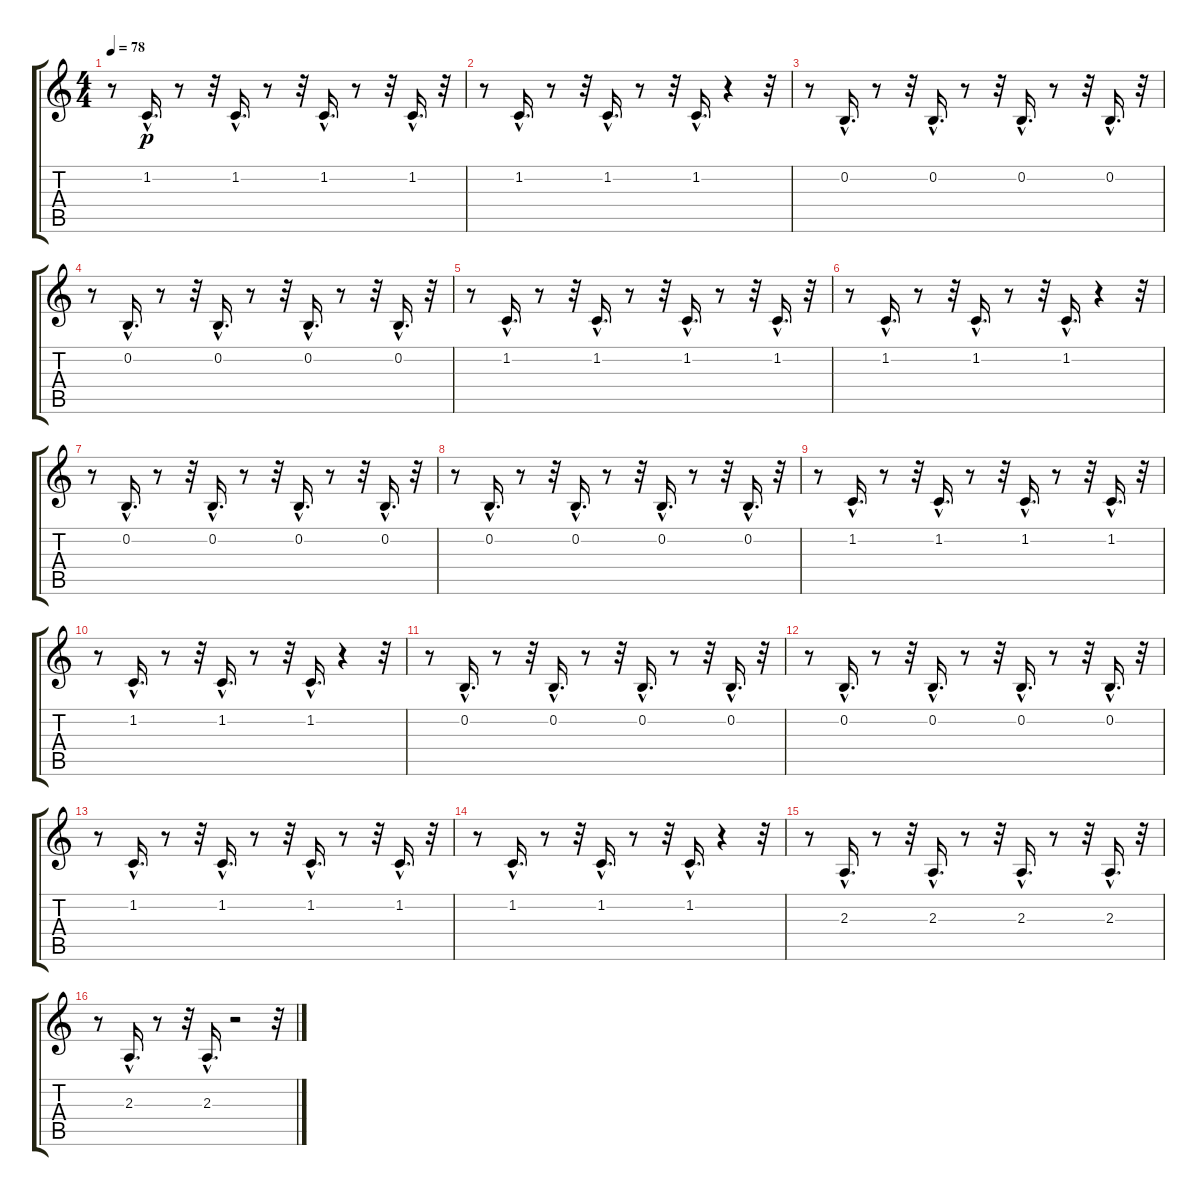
\track "" {instrument acousticgrandpiano}
\staff {score tabs}
\tuning (E4 B3 G3 D3 A2 E2) {hide}
\ts (4 4)
\tempo 78
\clef g2
\ks c
r.8{dy p} 1.2{hac}.16{d} r.8 r.32 1.2{hac}.16{d} r.8 r.32 1.2{hac}.16{d} r.8 r.32 1.2{hac}.16{d} r.32 |
r.8 1.2{hac}.16{d} r.8 r.32 1.2{hac}.16{d} r.8 r.32 1.2{hac}.16{d} r.4 r.32 |
r.8 0.2{hac}.16{d} r.8 r.32 0.2{hac}.16{d} r.8 r.32 0.2{hac}.16{d} r.8 r.32 0.2{hac}.16{d} r.32 |
r.8 0.2{hac}.16{d} r.8 r.32 0.2{hac}.16{d} r.8 r.32 0.2{hac}.16{d} r.8 r.32 0.2{hac}.16{d} r.32 |
r.8 1.2{hac}.16{d} r.8 r.32 1.2{hac}.16{d} r.8 r.32 1.2{hac}.16{d} r.8 r.32 1.2{hac}.16{d} r.32 |
r.8 1.2{hac}.16{d} r.8 r.32 1.2{hac}.16{d} r.8 r.32 1.2{hac}.16{d} r.4 r.32 |
r.8 0.2{hac}.16{d} r.8 r.32 0.2{hac}.16{d} r.8 r.32 0.2{hac}.16{d} r.8 r.32 0.2{hac}.16{d} r.32 |
r.8 0.2{hac}.16{d} r.8 r.32 0.2{hac}.16{d} r.8 r.32 0.2{hac}.16{d} r.8 r.32 0.2{hac}.16{d} r.32 |
r.8 1.2{hac}.16{d} r.8 r.32 1.2{hac}.16{d} r.8 r.32 1.2{hac}.16{d} r.8 r.32 1.2{hac}.16{d} r.32 |
r.8 1.2{hac}.16{d} r.8 r.32 1.2{hac}.16{d} r.8 r.32 1.2{hac}.16{d} r.4 r.32 |
r.8 0.2{hac}.16{d} r.8 r.32 0.2{hac}.16{d} r.8 r.32 0.2{hac}.16{d} r.8 r.32 0.2{hac}.16{d} r.32 |
r.8 0.2{hac}.16{d} r.8 r.32 0.2{hac}.16{d} r.8 r.32 0.2{hac}.16{d} r.8 r.32 0.2{hac}.16{d} r.32 |
r.8 1.2{hac}.16{d} r.8 r.32 1.2{hac}.16{d} r.8 r.32 1.2{hac}.16{d} r.8 r.32 1.2{hac}.16{d} r.32 |
r.8 1.2{hac}.16{d} r.8 r.32 1.2{hac}.16{d} r.8 r.32 1.2{hac}.16{d} r.4 r.32 |
r.8 2.3{hac}.16{d} r.8 r.32 2.3{hac}.16{d} r.8 r.32 2.3{hac}.16{d} r.8 r.32 2.3{hac}.16{d} r.32 |
r.8 2.3{hac}.16{d} r.8 r.32 2.3{hac}.16{d} r.2 r.32
